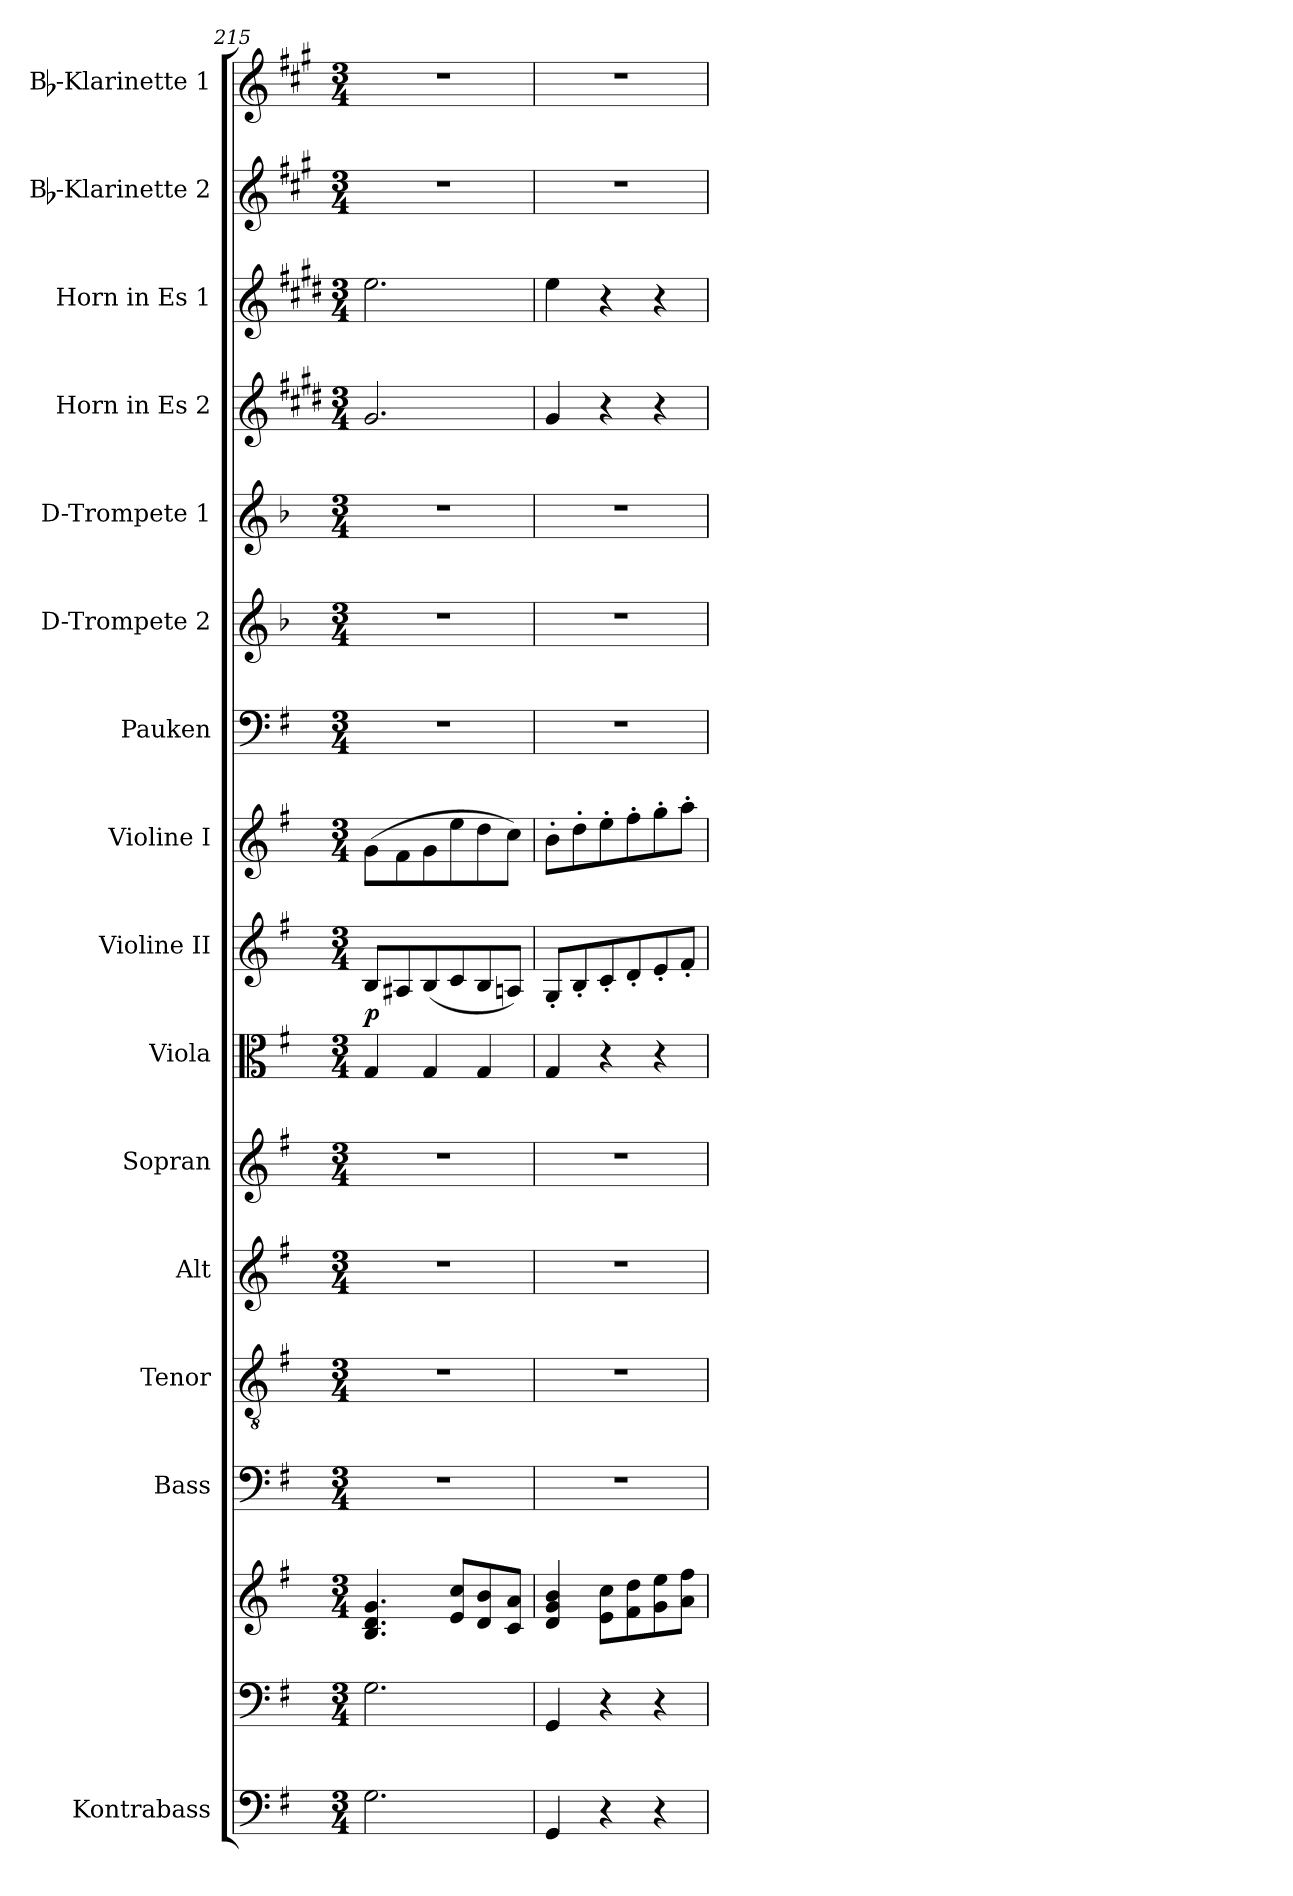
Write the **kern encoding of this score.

**kern	**kern	**kern	**kern	**kern	**kern	**kern	**kern	**kern	**dynam	**kern	**kern	**kern	**kern	**kern	**kern	**kern	**kern
*part16	*part15	*part15	*part14	*part13	*part12	*part11	*part10	*part9	*part9	*part8	*part7	*part6	*part5	*part4	*part3	*part2	*part1
*staff17	*staff16	*staff15	*staff14	*staff13	*staff12	*staff11	*staff10	*staff9	*staff9	*staff8	*staff7	*staff6	*staff5	*staff4	*staff3	*staff2	*staff1
*I"Kontrabass	*	*	*I"Bass	*I"Tenor	*I"Alt	*I"Sopran	*I"Viola	*I"Violine II	*	*I"Violine I	*I"Pauken	*I"D-Trompete 2	*I"D-Trompete 1	*I"Horn in Es 2	*I"Horn in Es 1	*I"Bb-Klarinette 2	*I"Bb-Klarinette 1
*I'Kb.	*	*	*I'B.	*I'T.	*I'A.	*I'S.	*I'Vla.	*I'Vl. II	*	*I'Vl. I	*I'Pk.	*I'D Trp. 2	*I'D Trp. 1	*	*	*I'Bb Kl. 2	*I'Bb Kl. 1
*clefF4	*clefF4	*clefG2	*clefF4	*clefGv2	*clefG2	*clefG2	*clefC3	*clefG2	*	*clefG2	*clefF4	*clefG2	*clefG2	*clefG2	*clefG2	*clefG2	*clefG2
*ITrd7c12	*	*	*	*	*	*	*	*	*	*	*	*ITrd-1c-2	*ITrd-1c-2	*ITrd5c9	*ITrd5c9	*ITrd1c2	*ITrd1c2
*k[f#]	*k[f#]	*k[f#]	*k[f#]	*k[f#]	*k[f#]	*k[f#]	*k[f#]	*k[f#]	*	*k[f#]	*k[f#]	*k[f#]	*k[f#]	*k[f#]	*k[f#]	*k[f#]	*k[f#]
*G:	*G:	*G:	*G:	*G:	*G:	*G:	*G:	*G:	*	*G:	*G:	*G:	*G:	*G:	*G:	*G:	*G:
*M3/4	*M3/4	*M3/4	*M3/4	*M3/4	*M3/4	*M3/4	*M3/4	*M3/4	*	*M3/4	*M3/4	*M3/4	*M3/4	*M3/4	*M3/4	*M3/4	*M3/4
=215	=215	=215	=215	=215	=215	=215	=215	=215	=215	=215	=215	=215	=215	=215	=215	=215	=215
!	!	!	!	!	!	!	!	!	!LO:DY:b	!	!	!	!	!	!	!	!
2.GG\	2.G\	4.B/ 4.d/ 4.g/	2.r	2.r	2.r	2.r	4G/	8B/L	p	(>8g\L	2.r	2.r	2.r	2.B/	2.g\	2.r	2.r
.	.	.	.	.	.	.	.	8A#X/	.	8f#\	.	.	.	.	.	.	.
.	.	.	.	.	.	.	4G/	(<8B/	.	8g\	.	.	.	.	.	.	.
.	.	8e/ 8cc/L	.	.	.	.	.	8c/	.	8ee\	.	.	.	.	.	.	.
.	.	8d/ 8b/	.	.	.	.	4G/	8B/	.	8dd\	.	.	.	.	.	.	.
.	.	8c/ 8a/J	.	.	.	.	.	8An/J)	.	8cc\J)	.	.	.	.	.	.	.
=216	=216	=216	=216	=216	=216	=216	=216	=216	=216	=216	=216	=216	=216	=216	=216	=216	=216
4GGG/	4GG/	4d/ 4g/ 4b/	2.r	2.r	2.r	2.r	4G/	8G'</L	.	8b'>\L	2.r	2.r	2.r	4B/	4g\	2.r	2.r
.	.	.	.	.	.	.	.	8B'</	.	8dd'>\	.	.	.	.	.	.	.
4r	4r	8e\ 8cc\L	.	.	.	.	4r	8c'</	.	8ee'>\	.	.	.	4r	4r	.	.
.	.	8f#\ 8dd\	.	.	.	.	.	8d'</	.	8ff#'>\	.	.	.	.	.	.	.
4r	4r	8g\ 8ee\	.	.	.	.	4r	8e'</	.	8gg'>\	.	.	.	4r	4r	.	.
.	.	8a\ 8ff#\J	.	.	.	.	.	8f#'</J	.	8aa'>\J	.	.	.	.	.	.	.
=	=	=	=	=	=	=	=	=	=	=	=	=	=	=	=	=	=
*-	*-	*-	*-	*-	*-	*-	*-	*-	*-	*-	*-	*-	*-	*-	*-	*-	*-
